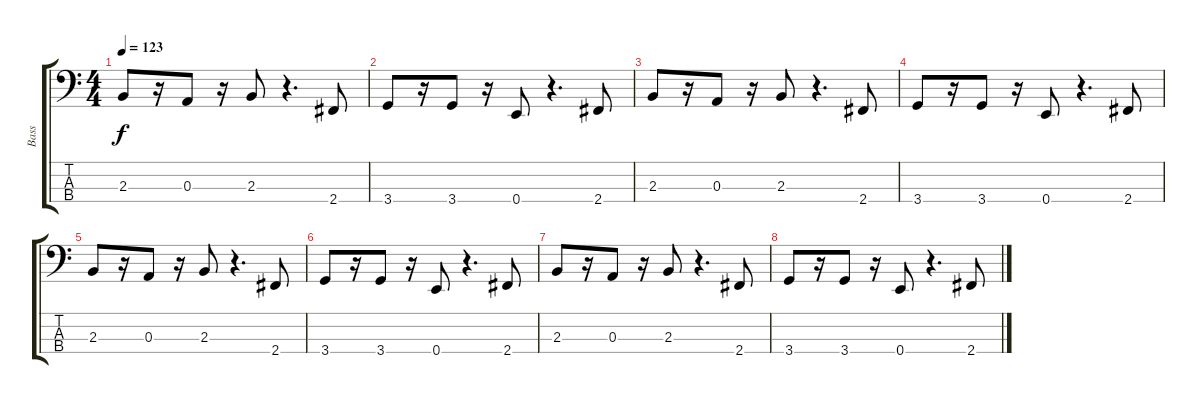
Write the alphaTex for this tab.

\track ("Bass" "Bass") {instrument electricbassfinger}
\staff {score tabs}
\tuning (G2 D2 A1 E1) {hide}
\ts (4 4)
\tempo 123
\clef f4
\ks c
2.3.8{dy f} r.16 0.3.8 r.16 2.3.8 r.4{d} 2.4.8 |
3.4.8 r.16 3.4.8 r.16 0.4.8 r.4{d} 2.4.8 |
2.3.8 r.16 0.3.8 r.16 2.3.8 r.4{d} 2.4.8 |
3.4.8 r.16 3.4.8 r.16 0.4.8 r.4{d} 2.4.8 |
2.3.8 r.16 0.3.8 r.16 2.3.8 r.4{d} 2.4.8 |
3.4.8 r.16 3.4.8 r.16 0.4.8 r.4{d} 2.4.8 |
2.3.8 r.16 0.3.8 r.16 2.3.8 r.4{d} 2.4.8 |
3.4.8 r.16 3.4.8 r.16 0.4.8 r.4{d} 2.4.8
